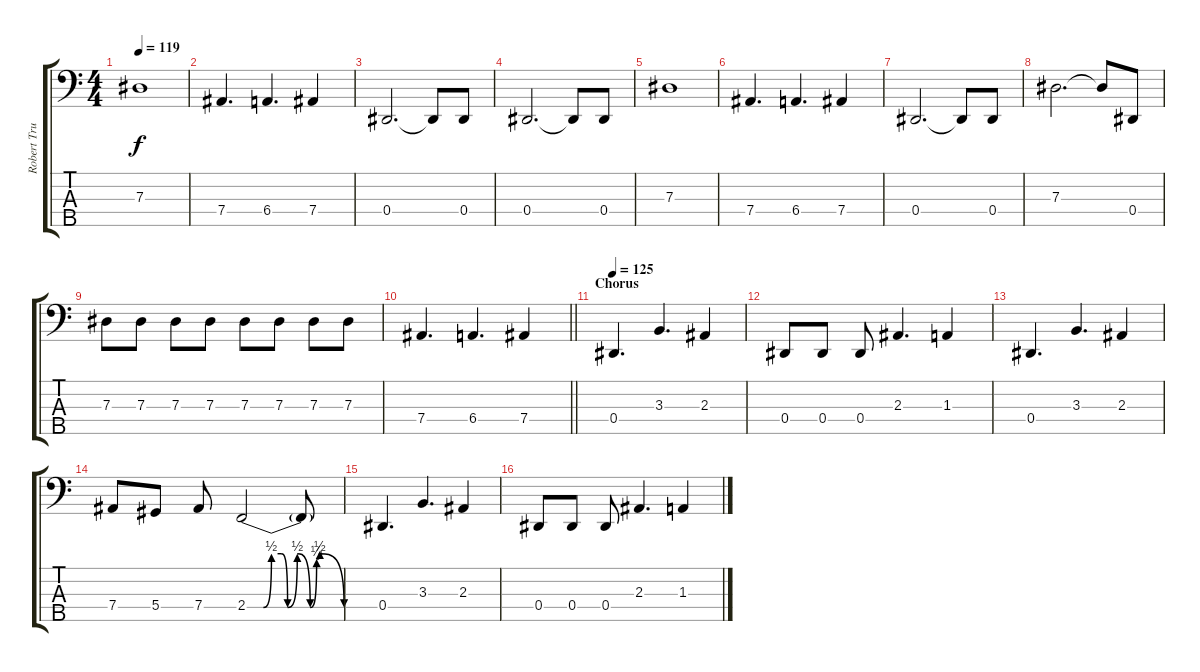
\track ("Robert Trujillo" "Robert Tru") {instrument electricbassfinger}
\staff {score tabs}
\tuning (Gb2 Db2 Ab1 Eb1 Bb0) {hide}
\ts (4 4)
\tempo 119
\clef f4
\ks c
7.3.1{dy f} |
7.4.4{d} 6.4.4{d} 7.4.4 |
0.4.2{d} 0.4{t}.8 0.4.8 |
0.4.2{d} 0.4{t}.8 0.4.8 |
7.3.1 |
7.4.4{d} 6.4.4{d} 7.4.4 |
0.4.2{d} 0.4{t}.8 0.4.8 |
7.3.2{d} 7.3{t}.8 0.4.8 |
7.3.8 7.3.8 7.3.8 7.3.8 7.3.8 7.3.8 7.3.8 7.3.8 |
\barLineRight lightlight
7.4.4{d} 6.4.4{d} 7.4.4 |
\section ("" "Chorus")
\tempo 125
0.4.4{d} 3.3.4{d} 2.3.4 |
0.4.8 0.4.8 0.4.8 2.3.4{d} 1.3.4 |
0.4.4{d} 3.3.4{d} 2.3.4 |
7.4.8 5.4.8 7.4.8 2.4{be (custom 0 0 10 0 15 2 21 2 25 0 31 2 39 0 43 1 45 2 60 0)}.2 2.4{t}.8 |
0.4.4{d} 3.3.4{d} 2.3.4 |
0.4.8 0.4.8 0.4.8 2.3.4{d} 1.3.4
